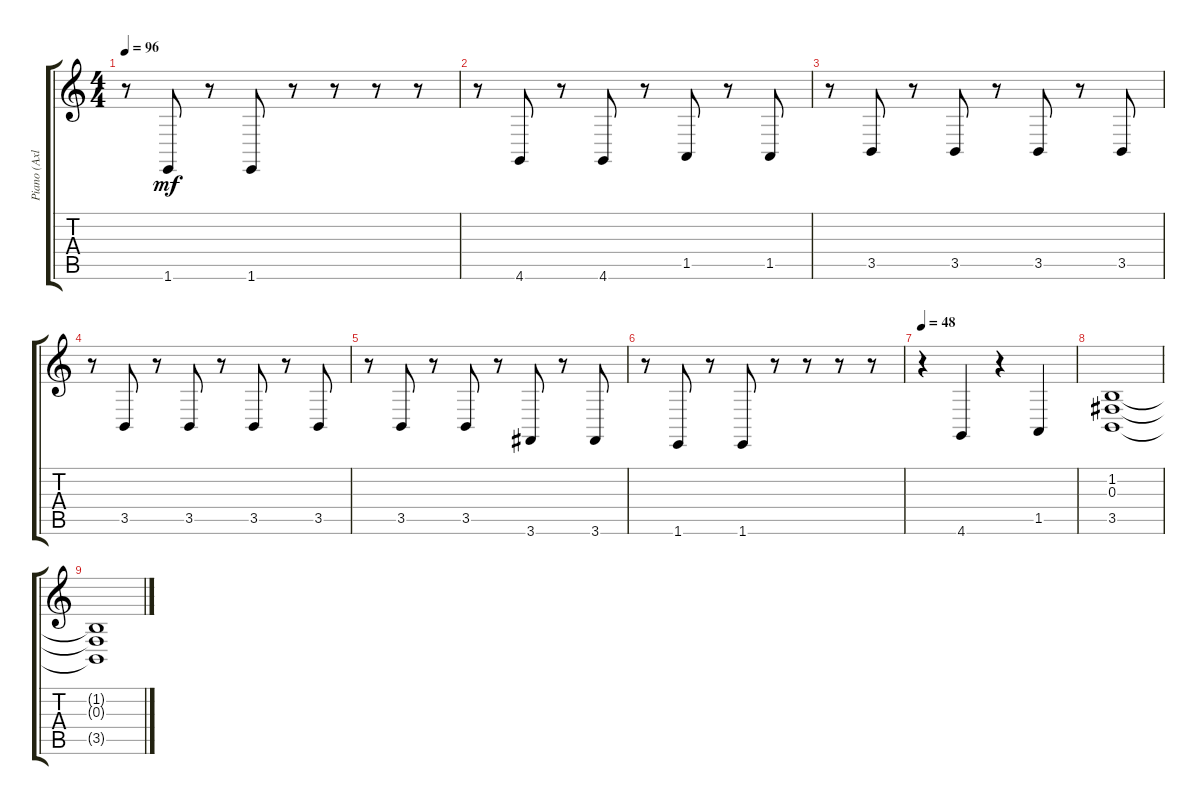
\track ("Piano (Axl)" "Piano (Axl") {instrument brightacousticpiano}
\staff {score tabs}
\tuning (Eb4 Bb3 Gb3 Db3 Ab2 Eb2) {hide}
\ts (4 4)
\tempo 96
\clef g2
\ks c
r.8{dy mf} 1.6.8 r.8 1.6.8 r.8 r.8 r.8 r.8 |
r.8 4.6.8 r.8 4.6.8 r.8 1.5.8 r.8 1.5.8 |
r.8 3.5.8 r.8 3.5.8 r.8 3.5.8 r.8 3.5.8 |
r.8 3.5.8 r.8 3.5.8 r.8 3.5.8 r.8 3.5.8 |
r.8 3.5.8 r.8 3.5.8 r.8 3.6.8 r.8 3.6.8 |
r.8 1.6.8 r.8 1.6.8 r.8 r.8 r.8 r.8 |
\tempo 48
r.4 4.6.4 r.4 1.5.4 |
(1.2 0.3 3.5).1 |
(1.2{t} 0.3{t} 3.5{t}).1
